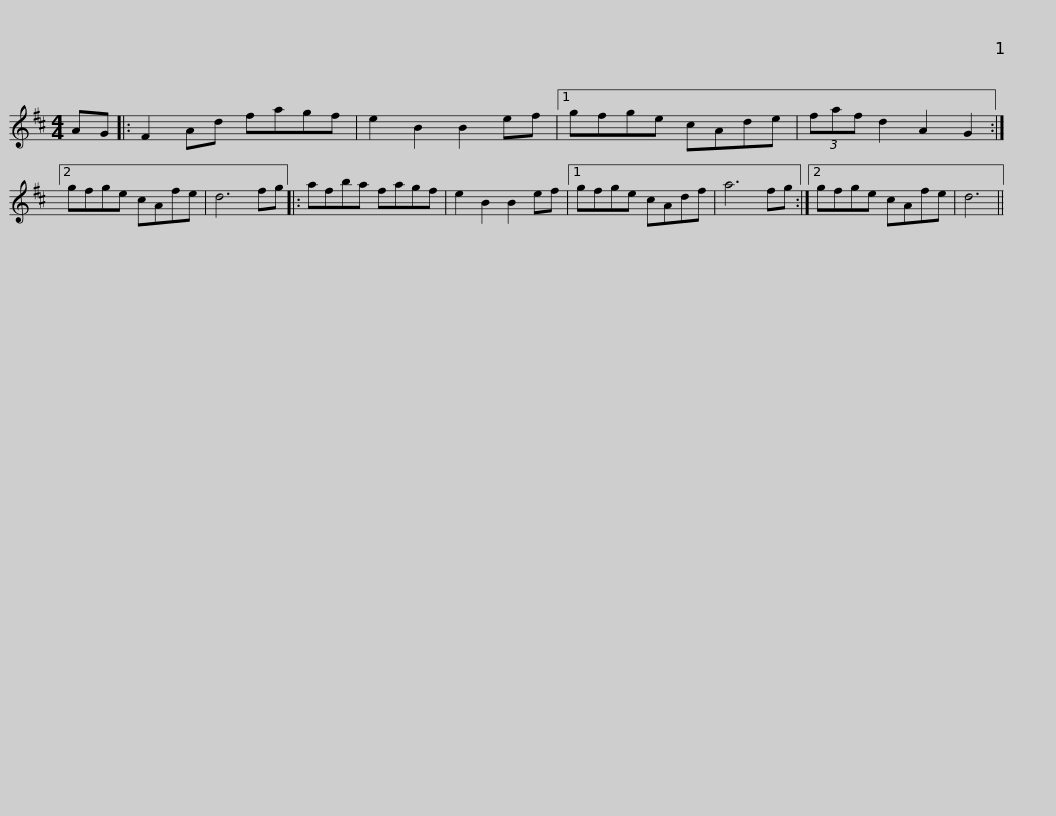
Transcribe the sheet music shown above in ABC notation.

X:1
L:1/8
M:4/4
I:linebreak $
K:D
V:1 treble
V:1
 AG |: F2 Ad fagf | e2 B2 B2 ef |1 gfge cAde | (3faf d2 A2 G2 :|2 %5
 gfge cAfe | d6 fg |:$ afba fagf | e2 B2 B2 ef |1 gfge cAdf | %10
 a6 fg :|2 gfge cAfe | d6 || %13
